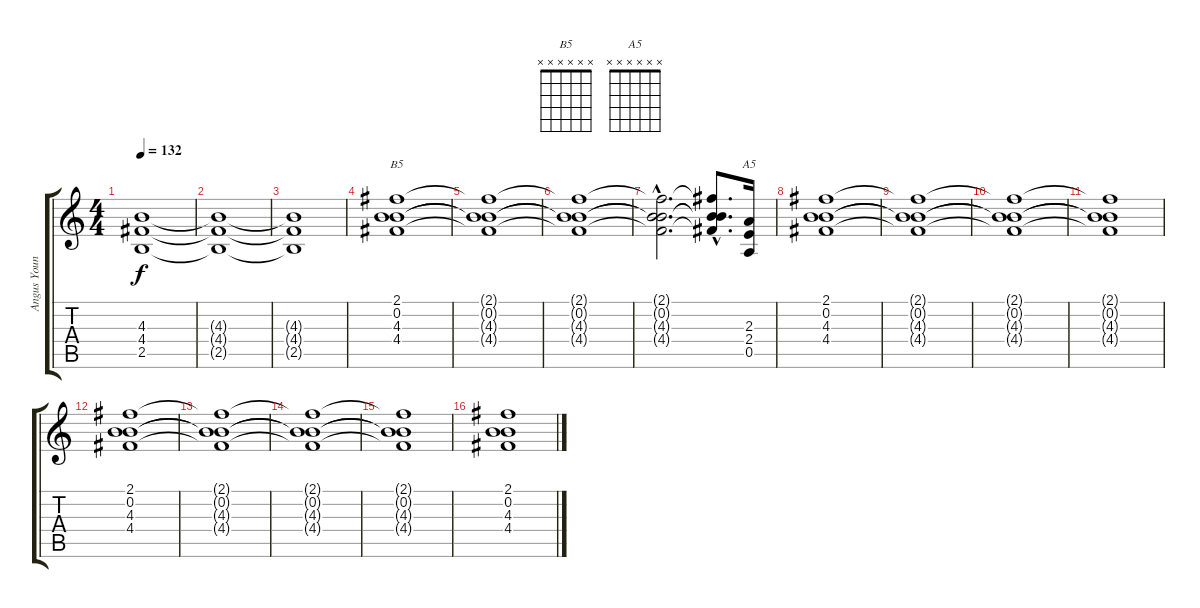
\track ("Angus Young" "Angus Youn") {instrument overdrivenguitar}
\staff {score tabs}
\tuning (E4 B3 G3 D3 A2 E2) {hide}
\chord ("B5" x x x x x x)
\chord ("A5" x x x x x x)
\ts (4 4)
\tempo 132
\clef g2
\ks c
(4.3{t} 4.4{t} 2.5{t}).1{dy f} |
(4.3{t} 4.4{t} 2.5{t}).1 |
(4.3{t} 4.4{t} 2.5{t}).1 |
(2.1 0.2 4.3 4.4).1{ch "B5"} |
(2.1{t} 0.2{t} 4.3{t} 4.4{t}).1 |
(2.1{t} 0.2{t} 4.3{t} 4.4{t}).1 |
(2.1{hac t} 0.2{hac t} 4.3{hac t} 4.4{hac t}).2{d} (2.1{hac t} 0.2{hac t} 4.3{hac t} 4.4{hac t}).8{d} (2.3 2.4 0.5).16{ch "A5"} |
(2.1 0.2 4.3 4.4).1 |
(2.1{t} 0.2{t} 4.3{t} 4.4{t}).1 |
(2.1{t} 0.2{t} 4.3{t} 4.4{t}).1 |
(2.1{t} 0.2{t} 4.3{t} 4.4{t}).1 |
(2.1 0.2 4.3 4.4).1 |
(2.1{t} 0.2{t} 4.3{t} 4.4{t}).1 |
(2.1{t} 0.2{t} 4.3{t} 4.4{t}).1 |
(2.1{t} 0.2{t} 4.3{t} 4.4{t}).1 |
(2.1 0.2 4.3 4.4).1
